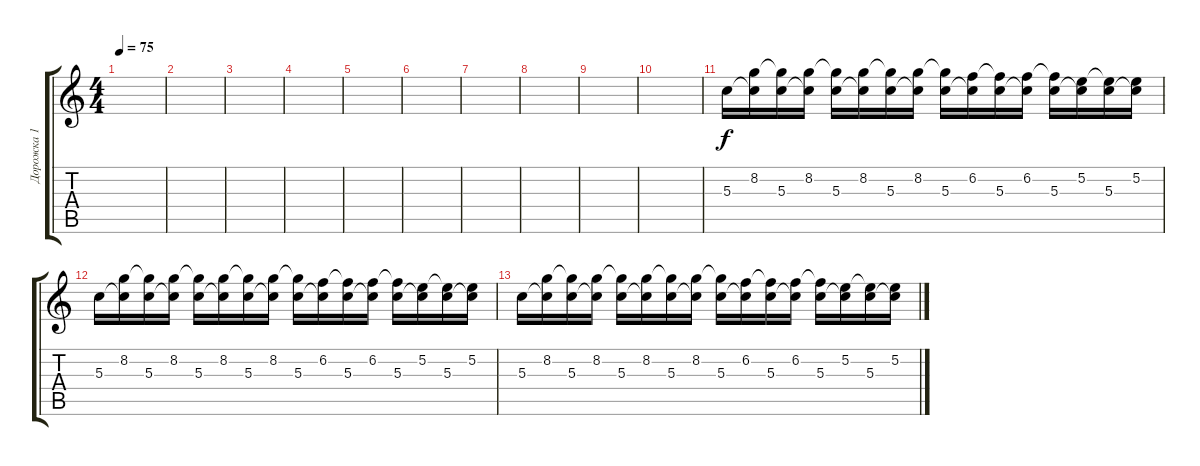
\track ("Дорожка 1" "Дорожка 1") {instrument acousticguitarsteel}
\staff {score tabs}
\tuning (E4 B3 G3 D3 A2 E2) {hide}
\ts (4 4)
\tempo 75
\clef g2
\ks c
|
|
|
|
|
|
|
|
|
|
5.3.16 (8.2 5.3{t}).16 (8.2{t} 5.3).16 (8.2 5.3{t}).16 (8.2{t} 5.3).16 (8.2 5.3{t}).16 (8.2{t} 5.3).16 (8.2 5.3{t}).16 (8.2{t} 5.3).16 (6.2 5.3{t}).16 (6.2{t} 5.3).16 (6.2 5.3{t}).16 (6.2{t} 5.3).16 (5.2 5.3{t}).16 (5.2{t} 5.3).16 (5.2 5.3{t}).16 |
5.3.16 (8.2 5.3{t}).16 (8.2{t} 5.3).16 (8.2 5.3{t}).16 (8.2{t} 5.3).16 (8.2 5.3{t}).16 (8.2{t} 5.3).16 (8.2 5.3{t}).16 (8.2{t} 5.3).16 (6.2 5.3{t}).16 (6.2{t} 5.3).16 (6.2 5.3{t}).16 (6.2{t} 5.3).16 (5.2 5.3{t}).16 (5.2{t} 5.3).16 (5.2 5.3{t}).16 |
5.3.16 (8.2 5.3{t}).16 (8.2{t} 5.3).16 (8.2 5.3{t}).16 (8.2{t} 5.3).16 (8.2 5.3{t}).16 (8.2{t} 5.3).16 (8.2 5.3{t}).16 (8.2{t} 5.3).16 (6.2 5.3{t}).16 (6.2{t} 5.3).16 (6.2 5.3{t}).16 (6.2{t} 5.3).16 (5.2 5.3{t}).16 (5.2{t} 5.3).16 (5.2 5.3{t}).16
